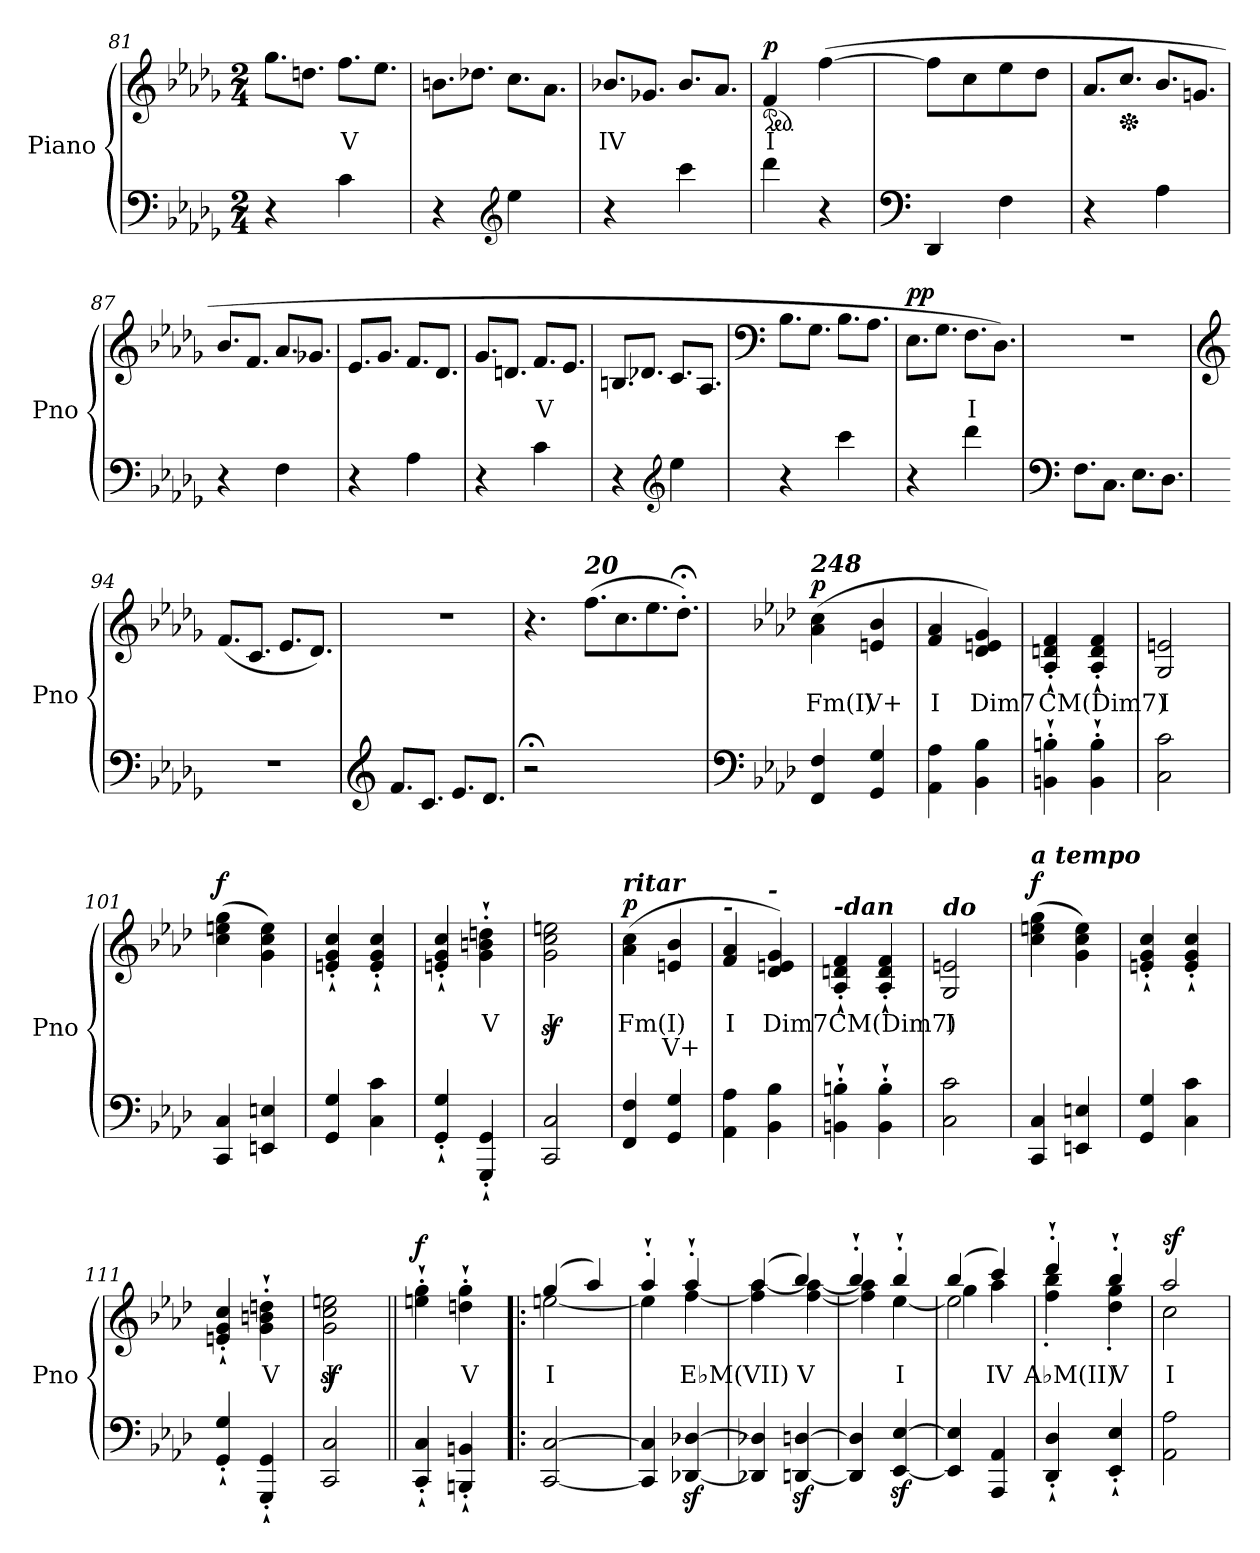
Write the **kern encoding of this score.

**kern	**kern	**text	**text	**dynam
*part1	*part1	*part1	*part1	*part1
*staff2	*staff1	*staff1	*staff1	*staff1/2
*I"Piano	*	*	*	*
*I'Pno	*	*	*	*
*clefF4	*clefG2	*	*	*
*k[b-e-a-d-g-]	*k[b-e-a-d-g-]	*	*	*
*M2/4	*M2/4	*	*	*
*	*Xtuplet	*	*	*
=81	=81	=81	=81	=81
4r	12.gg-\L	.	.	.
.	12.ddn\J	.	.	.
!	!	!LO:LY:b	!	!
4c\	12.ff\L	V	.	.
.	12.ee-\J	.	.	.
=82	=82	=82	=82	=82
4r	12.bn\L	.	.	.
.	12.dd-X\J	.	.	.
*clefG2	*	*	*	*
4ee-\	12.cc\L	.	.	.
.	12.a-\J	.	.	.
=83	=83	=83	=83	=83
!	!	!LO:LY:b	!	!
4r	12.b-X/L	IV	.	.
.	12.g-X/J	.	.	.
4ccc\	12.b-/L	.	.	.
.	12.a-/J	.	.	.
=84	=84	=84	=84	=84
*	*ped	*	*	*
!	!	!LO:LY:b	!	!LO:DY:b
4ddd-\	4f/	I	.	p
4r	(>[4ff\	.	.	.
!!LO:PB:g=z
=85	=85	=85	=85	=85
*clefF4	*	*	*	*
4DD-/	8ff\L]	.	.	.
.	8cc\	.	.	.
4F\	8ee-\	.	.	.
.	8dd-\J	.	.	.
=86	=86	=86	=86	=86
4r	12.a-/L	.	.	.
*	*Xped	*	*	*
.	12.cc/J	.	.	.
4A-\	12.b-/L	.	.	.
.	12.gn/J	.	.	.
=87	=87	=87	=87	=87
4r	12.b-/L	.	.	.
.	12.f/J	.	.	.
4F\	12.a-/L	.	.	.
.	12.g-X/J	.	.	.
=88	=88	=88	=88	=88
4r	12.e-/L	.	.	.
.	12.g-/J	.	.	.
4A-\	12.f/L	.	.	.
.	12.d-/J	.	.	.
=89	=89	=89	=89	=89
4r	12.g-/L	.	.	.
.	12.dn/J	.	.	.
!	!	!LO:LY:b	!	!
4c\	12.f/L	V	.	.
.	12.e-/J	.	.	.
=90	=90	=90	=90	=90
4r	12.Bn/L	.	.	.
.	12.d-X/J	.	.	.
*clefG2	*	*	*	*
4ee-\	12.c/L	.	.	.
.	12.A-/J	.	.	.
=91	=91	=91	=91	=91
*	*clefF4	*	*	*
4r	12.B-\L	.	.	.
.	12.G-\J	.	.	.
4ccc\	12.B-\L	.	.	.
.	12.A-\J	.	.	.
=92	=92	=92	=92	=92
!	!	!	!	!LO:DY:b
4r	12.E-\L	.	.	pp
.	12.G-\J	.	.	.
!	!	!LO:LY:b	!	!
4ddd-\	12.F\L	I	.	.
.	12.D-\J)	.	.	.
!!LO:LB:g=z
=93	=93	=93	=93	=93
*clefF4	*	*	*	*
*Xtuplet	*	*	*	*
12.F\L	2r	.	.	.
12.C\J	.	.	.	.
12.E-\L	.	.	.	.
12.D-\J	.	.	.	.
=94	=94	=94	=94	=94
*	*clefG2	*	*	*
2r	(<12.f/L	.	.	.
.	12.c/J	.	.	.
.	12.e-/L	.	.	.
.	12.d-/J)	.	.	.
=95	=95	=95	=95	=95
*clefG2	*	*	*	*
12.f/L	2r	.	.	.
12.c/J	.	.	.	.
12.e-/L	.	.	.	.
12.d-/J	.	.	.	.
=96	=96	=96	=96	=96
2r;<	4.r	.	.	.
!	!LO:TX:a:Bi:t=20	!	!	!
.	(>12.ff\L	.	.	.
4.ryy	12.cc\	.	.	.
.	12.ee-\	.	.	.
.	12.dd-;<'\J)	.	.	.
=97	=97	=97	=97	=97
*clefF4	*	*	*	*
*k[b-e-a-d-]	*k[b-e-a-d-]	*	*	*
!	!LO:TX:a:Bi:t=248	!	!	!
!	!	!LO:LY:b	!	!LO:DY:b=2
4FF/ 4F/	(<4a-\ 4cc\	Fm(I)	.	p
!	!	!LO:LY:b	!	!
4GG/ 4G/	4en/ 4b-/	V+	.	.
=98	=98	=98	=98	=98
!	!	!LO:LY:b	!	!
4AA-\ 4A-\	4f/ 4a-/	I	.	.
!	!	!LO:LY:b	!	!
4BB-\ 4B-\	4d-/ 4en/ 4g/)	Dim7	.	.
=99	=99	=99	=99	=99
!	!	!LO:LY:b	!	!
4BBn\'` 4Bn\'`	4A-/'` 4dn/'` 4f/'`	CM(Dim7)	.	.
4BB\'` 4B\'`	4A-/'` 4d/'` 4f/'`	.	.	.
=100	=100	=100	=100	=100
!	!	!LO:LY:b	!	!
2C\ 2c\	2G/ 2en/	I	.	.
=101	=101	=101	=101	=101
!	!	!	!	!LO:DY:b
4CC/ 4C/	(>4cc\ 4een\ 4gg\	.	.	f
4EEn/ 4En/	4g\ 4cc\ 4ee\)	.	.	.
=102	=102	=102	=102	=102
4GG/ 4G/	4en/'` 4g/'` 4cc/'`	.	.	.
4C\ 4c\	4e/'` 4g/'` 4cc/'`	.	.	.
!!LO:LB:g=z
=103	=103	=103	=103	=103
4GG/'` 4G/'`	4en/'` 4g/'` 4cc/'`	.	.	.
!	!	!LO:LY:b	!	!
4GGG/'` 4GG/'`	4g\'` 4bn\'` 4ddn\'`	V	.	.
=104	=104	=104	=104	=104
!	!	!LO:LY:b	!	!
2CC/ 2C/	2g\z< 2cc\z< 2een\z<	I	.	.
=105	=105	=105	=105	=105
!	!LO:TX:a:Bi:t=ritar	!	!	!
!	!	!LO:LY:b	!	!LO:DY:b
4FF/ 4F/	(>4a-\ 4cc\	Fm(I)	.	p
!	!	!	!LO:LY:b	!
4GG/ 4G/	4en/ 4b-/	.	V+	.
=106	=106	=106	=106	=106
!	!LO:TX:a:Bi:t=-	!	!	!
!	!	!LO:LY:b	!	!
4AA-\ 4A-\	4f/ 4a-/	I	.	.
!	!LO:TX:a:Bi:t=-	!	!	!
!	!	!LO:LY:b	!	!
4BB-\ 4B-\	4d-/ 4en/ 4g/)	Dim7	.	.
=107	=107	=107	=107	=107
!	!LO:TX:a:Bi:t=-dan	!	!	!
!	!	!LO:LY:b	!	!
4BBn\'` 4Bn\'`	4A-/'` 4dn/'` 4f/'`	CM(Dim7)	.	.
4BB\'` 4B\'`	4A-/'` 4d/'` 4f/'`	.	.	.
=108	=108	=108	=108	=108
!	!LO:TX:a:Bi:t=do	!	!	!
!	!	!LO:LY:b	!	!
2C\ 2c\	2G/ 2en/	I	.	.
=109	=109	=109	=109	=109
!	!LO:TX:a:Bi:t=a tempo	!	!	!
!	!	!	!	!LO:DY:b
4CC/ 4C/	(>4cc\ 4een\ 4gg\	.	.	f
4EEn/ 4En/	4g\ 4cc\ 4ee\)	.	.	.
=110	=110	=110	=110	=110
4GG/ 4G/	4en/'` 4g/'` 4cc/'`	.	.	.
4C\ 4c\	4e/'` 4g/'` 4cc/'`	.	.	.
=111	=111	=111	=111	=111
4GG/'` 4G/'`	4en/'` 4g/'` 4cc/'`	.	.	.
!	!	!LO:LY:b	!	!
4GGG/'` 4GG/'`	4g\'` 4bn\'` 4ddn\'`	V	.	.
=112	=112	=112	=112	=112
!	!	!LO:LY:b	!	!
2CC/ 2C/	2g\z< 2cc\z< 2een\z<	I	.	.
!!LO:LB:g=z
=113||	=113||	=113||	=113||	=113||
!	!	!	!	!LO:DY:b
4CC/'` 4C/'`	4een\'` 4gg\'`	.	.	f
!	!	!LO:LY:b	!	!
4BBBn/'` 4BBn/'`	4ddn\'` 4gg\'`	V	.	.
=114!|:	=114!|:	=114!|:	=114!|:	=114!|:
*	*^	*	*	*
!	!	!	!LO:LY:b	!	!
[2CC/ [2C/	(>4gg/	[2een\	I	.	.
.	4aa-/)	.	.	.	.
=115	=115	=115	=115	=115	=115
4CC/] 4C/]	4aa-'`/	4ee\]	.	.	.
!	!	!	!LO:LY:b	!	!
[4DD-X/z< [4D-X/z<	4aa-'`/	[4ff\	E♭M(VII)	.	.
=116	=116	=116	=116	=116	=116
4DD-X/] 4D-X/]	(>4aa-/	4ff\] [4aa-\	.	.	.
!	!	!	!LO:LY:b	!	!
[4DDn/z< [4Dn/z<	4bb-/)	[4ff\ 4aa-\_	V	.	.
=117	=117	=117	=117	=117	=117
4DD/] 4D/]	4bb-'`/	4ff\] 4aa-\]	.	.	.
!	!	!	!LO:LY:b	!	!
[4EE-/z< [4E-/z<	4bb-'`/	[4ee-\	I	.	.
=118	=118	=118	=118	=118	=118
*	*	*^	*	*	*
4EE-/] 4E-/]	(>4bb-/	2ee-\]	4gg\	.	.	.
!	!	!	!	!LO:LY:b	!	!
4AAA-/ 4AA-/	4ccc/)	.	4aa-\	IV	.	.
=119	=119	=119	=119	=119	=119	=119
!	!	!	!	!LO:LY:b	!	!
*	*	*v	*v	*	*	*
4DD-/'` 4D-/'`	4ddd-'`/	4ff\' 4bb-\'	A♭M(II)	.	.
!	!	!	!LO:LY:b	!	!
4EE-/'` 4E-/'`	4bb-'`/	4dd-\' 4gg\'	V	.	.
=120	=120	=120	=120	=120	=120
!	!	!	!LO:LY:b	!	!LO:DY:b
2AA-\ 2A-\	2aa-/	2cc\	I	.	sf
*	*v	*v	*	*	*
=	=	=	=	=
*-	*-	*-	*-	*-
